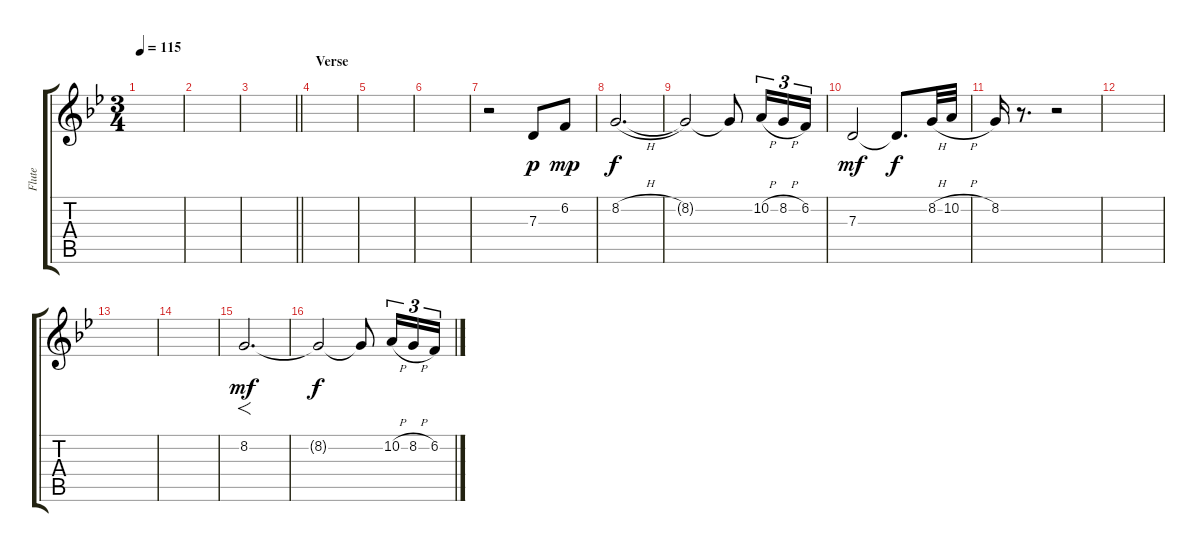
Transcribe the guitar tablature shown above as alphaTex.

\track ("Flute" "Flute") {instrument piccolo}
\staff {score tabs}
\tuning (E4 B3 G3 D3 A2 E2) {hide}
\ts (3 4)
\tempo 115
\clef g2
\ks gminor
|
|
\barLineRight lightlight
|
\section ("" "Verse")
|
|
|
r.2 7.3.8{dy p} 6.2.8{dy mp} |
8.2{h}.2{d dy f} |
8.2{t}.2 8.2{t}.8 10.2{h}.16{tu (3 2)} 8.2{h}.16{tu (3 2)} 6.2.16{tu (3 2)} |
7.3.2{dy mf} 7.3{t}.8{d dy f} 8.2{h}.32 10.2{h}.32 |
8.2.16 r.8{d} r.2 |
|
|
|
8.2.2{f d dy mf} |
8.2{t}.2{dy f} 8.2{t}.8 10.2{h}.16{tu (3 2)} 8.2{h}.16{tu (3 2)} 6.2.16{tu (3 2)}
